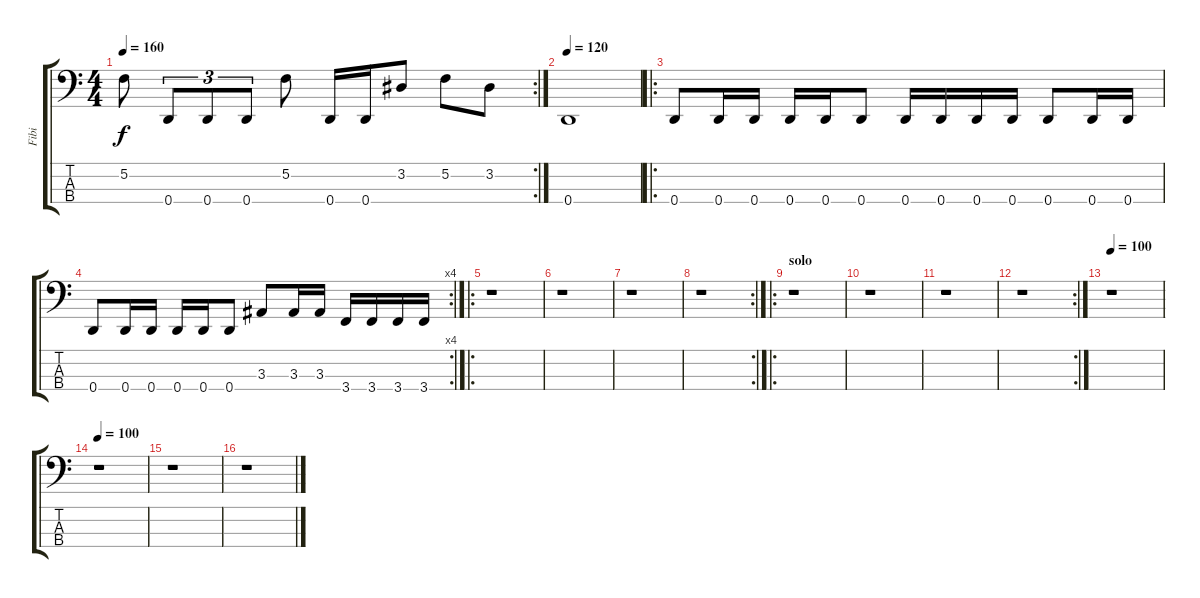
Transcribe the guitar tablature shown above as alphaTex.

\track ("Fibi" "Fibi") {instrument electricbassfinger}
\staff {score tabs}
\tuning (F2 C2 G1 D1) {hide}
\rc 2
\ts (4 4)
\tempo 160
\clef f4
\ks c
5.2.8{dy f} 0.4.8{tu (3 2)} 0.4.8{tu (3 2)} 0.4.8{tu (3 2)} 5.2.8 0.4.16 0.4.16 3.2.8 5.2.8 3.2.8 |
\tempo 120
0.4.1 |
\ro
0.4.8 0.4.16 0.4.16 0.4.16 0.4.16 0.4.8 0.4.16 0.4.16 0.4.16 0.4.16 0.4.8 0.4.16 0.4.16 |
\rc 4
0.4.8 0.4.16 0.4.16 0.4.16 0.4.16 0.4.8 3.3.8 3.3.16 3.3.16 3.4.16 3.4.16 3.4.16 3.4.16 |
\ro
r.1 |
r.1 |
r.1 |
\rc 2
r.1 |
\ro
\section ("" "solo")
r.1 |
r.1 |
r.1 |
\rc 2
r.1 |
\tempo 100
r.1 |
\tempo 100
r.1 |
r.1 |
r.1
